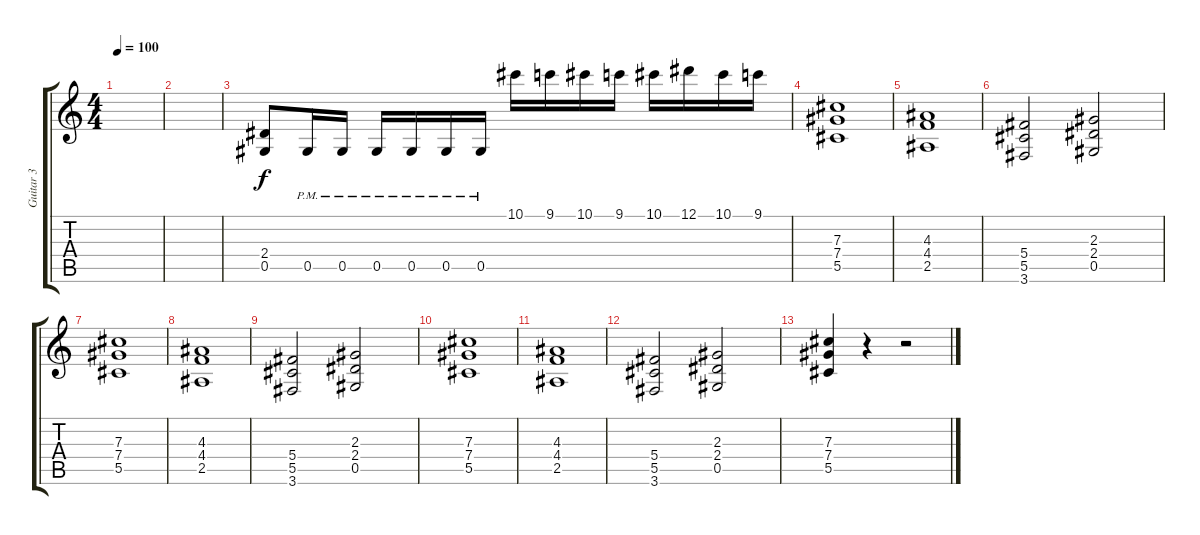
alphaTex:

\track ("Guitar 3" "Guitar 3") {instrument distortionguitar}
\staff {score tabs}
\tuning (Eb4 Bb3 Gb3 Db3 Ab2 Eb2) {hide}
\ts (4 4)
\tempo 100
\clef g2
\ks c
|
|
(2.4 0.5).8 0.5{pm}.16 0.5{pm}.16 0.5{pm}.16 0.5{pm}.16 0.5{pm}.16 0.5{pm}.16 10.1.16 9.1.16 10.1.16 9.1.16 10.1.16 12.1.16 10.1.16 9.1.16 |
(7.3 7.4 5.5).1 |
(4.3 4.4 2.5).1 |
(5.4 5.5 3.6).2 (2.3 2.4 0.5).2 |
(7.3 7.4 5.5).1 |
(4.3 4.4 2.5).1 |
(5.4 5.5 3.6).2 (2.3 2.4 0.5).2 |
(7.3 7.4 5.5).1 |
(4.3 4.4 2.5).1 |
(5.4 5.5 3.6).2 (2.3 2.4 0.5).2 |
(7.3 7.4 5.5).4 r.4 r.2
